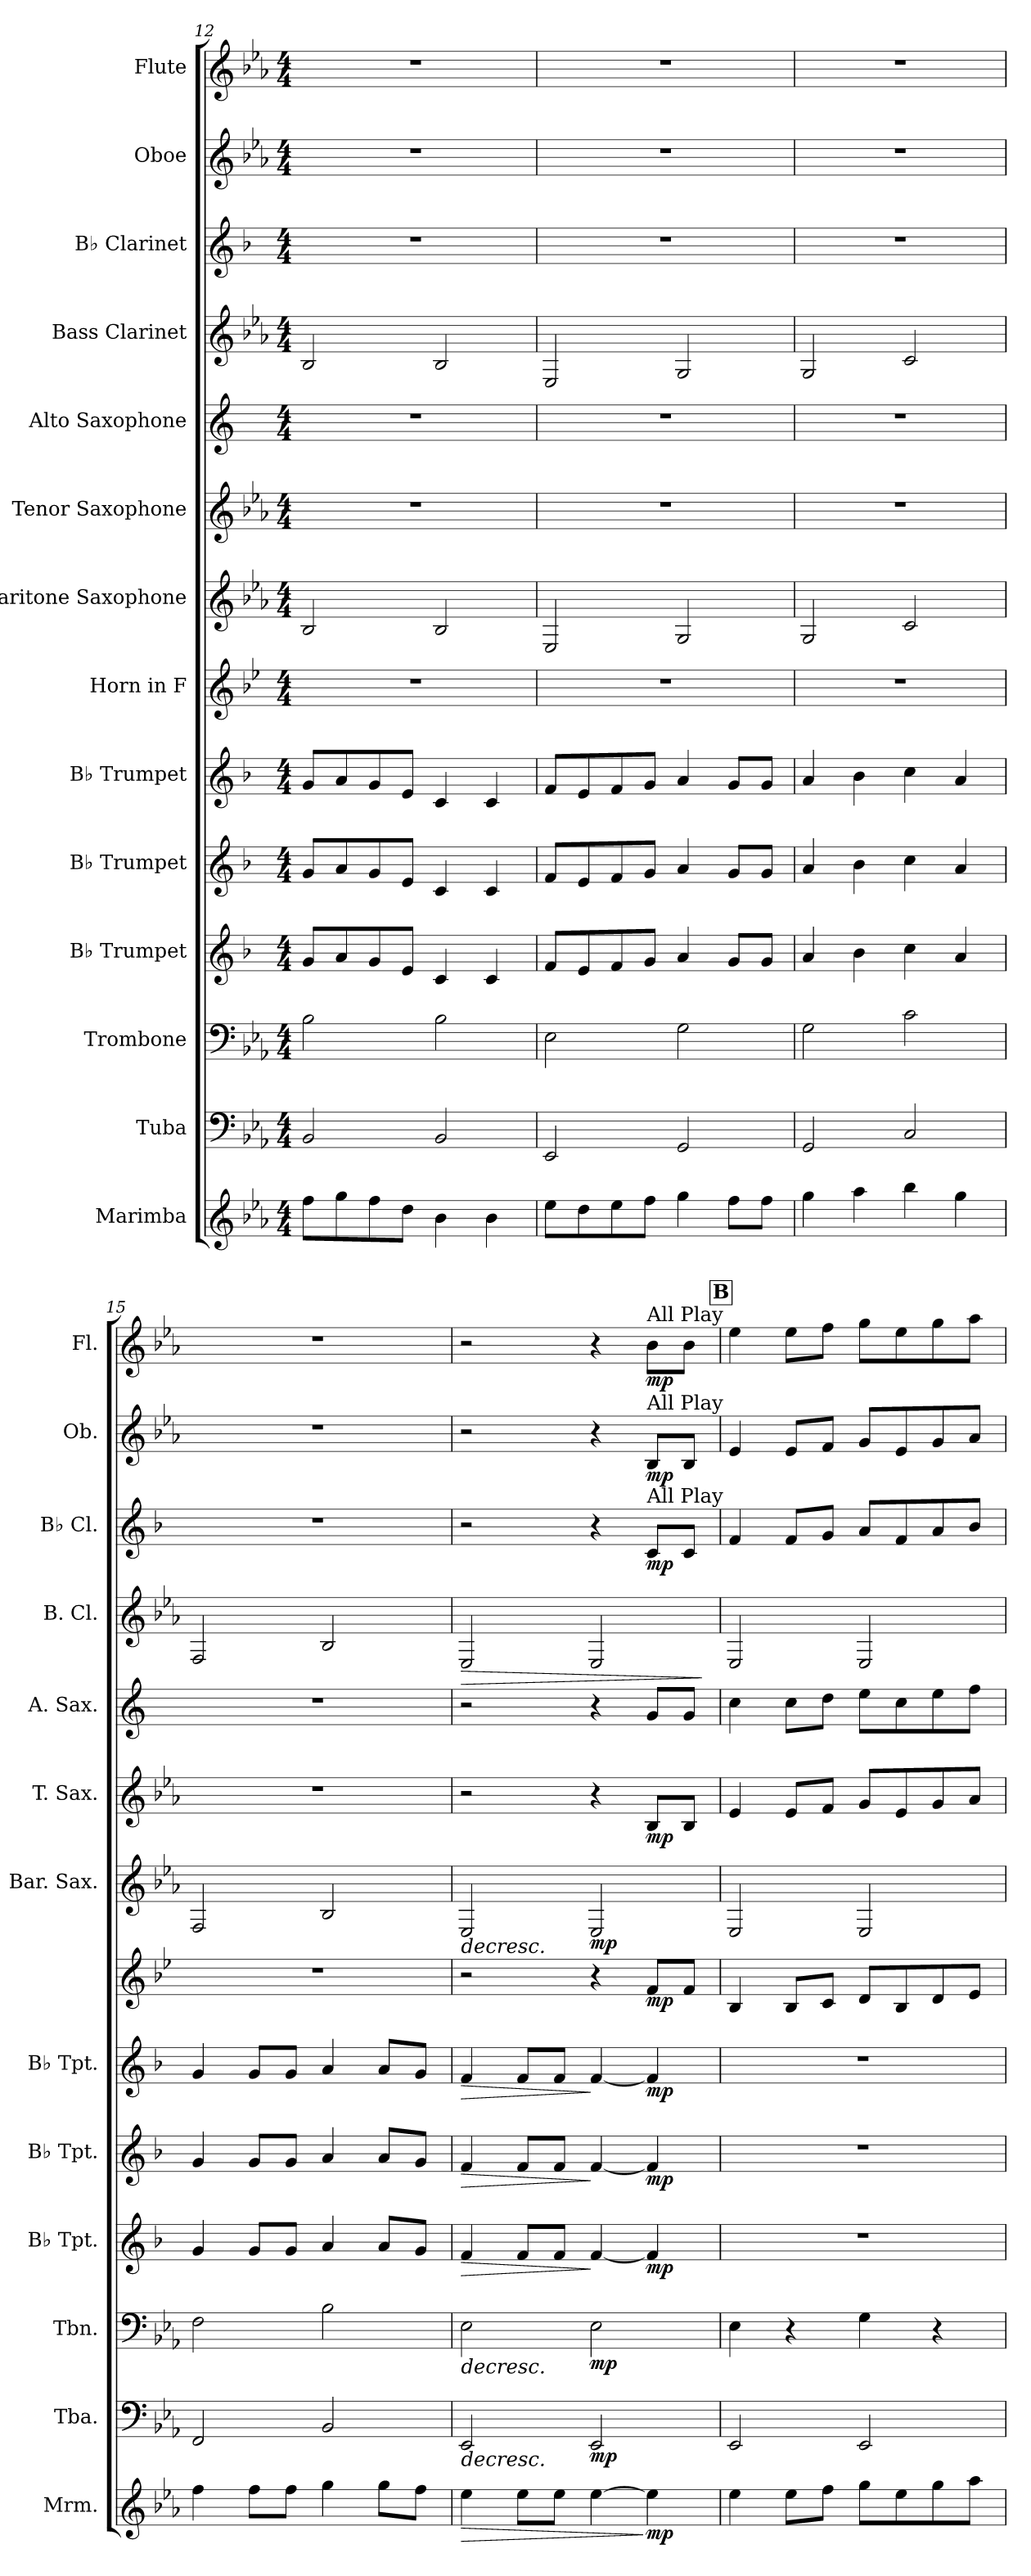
**kern	**dynam	**kern	**dynam	**kern	**dynam	**kern	**dynam	**kern	**dynam	**kern	**dynam	**kern	**dynam	**kern	**dynam	**kern	**dynam	**kern	**dynam	**kern	**dynam	**kern	**dynam	**kern	**dynam	**kern	**dynam
*part14	*part14	*part13	*part13	*part12	*part12	*part11	*part11	*part10	*part10	*part9	*part9	*part8	*part8	*part7	*part7	*part6	*part6	*part5	*part5	*part4	*part4	*part3	*part3	*part2	*part2	*part1	*part1
*staff14	*staff14	*staff13	*staff13	*staff12	*staff12	*staff11	*staff11	*staff10	*staff10	*staff9	*staff9	*staff8	*staff8	*staff7	*staff7	*staff6	*staff6	*staff5	*staff5	*staff4	*staff4	*staff3	*staff3	*staff2	*staff2	*staff1	*staff1
*I"Marimba	*	*I"Tuba	*	*I"Trombone	*	*I"B♭ Trumpet	*	*I"B♭ Trumpet	*	*I"B♭ Trumpet	*	*I"Horn in F	*	*I"Baritone Saxophone	*	*I"Tenor Saxophone	*	*I"Alto Saxophone	*	*I"Bass Clarinet	*	*I"B♭ Clarinet	*	*I"Oboe	*	*I"Flute	*
*I'Mrm.	*	*I'Tba.	*	*I'Tbn.	*	*I'B♭ Tpt.	*	*I'B♭ Tpt.	*	*I'B♭ Tpt.	*	*	*	*I'Bar. Sax.	*	*I'T. Sax.	*	*I'A. Sax.	*	*I'B. Cl.	*	*I'B♭ Cl.	*	*I'Ob.	*	*I'Fl.	*
*clefG2	*	*clefF4	*	*clefF4	*	*clefG2	*	*clefG2	*	*clefG2	*	*clefG2	*	*clefG2	*	*clefG2	*	*clefG2	*	*clefG2	*	*clefG2	*	*clefG2	*	*clefG2	*
*	*	*	*	*	*	*ITrd1c2	*	*ITrd1c2	*	*ITrd1c2	*	*ITrd4c7	*	*ITrd12c21	*	*ITrd8c14	*	*ITrd5c9	*	*ITrd8c14	*	*ITrd1c2	*	*	*	*	*
*k[b-e-a-]	*	*k[b-e-a-]	*	*k[b-e-a-]	*	*k[b-e-a-]	*	*k[b-e-a-]	*	*k[b-e-a-]	*	*k[b-e-a-]	*	*k[b-e-a-]	*	*k[b-e-a-]	*	*k[b-e-a-]	*	*k[b-e-a-]	*	*k[b-e-a-]	*	*k[b-e-a-]	*	*k[b-e-a-]	*
*M4/4	*	*M4/4	*	*M4/4	*	*M4/4	*	*M4/4	*	*M4/4	*	*M4/4	*	*M4/4	*	*M4/4	*	*M4/4	*	*M4/4	*	*M4/4	*	*M4/4	*	*M4/4	*
=12	=12	=12	=12	=12	=12	=12	=12	=12	=12	=12	=12	=12	=12	=12	=12	=12	=12	=12	=12	=12	=12	=12	=12	=12	=12	=12	=12
8ff\L	.	2BB-/	.	2B-\	.	8f/L	.	8f/L	.	8f/L	.	1r	.	2BB-/	.	1r	.	1r	.	2BB-/	.	1r	.	1r	.	1r	.
8gg\	.	.	.	.	.	8g/	.	8g/	.	8g/	.	.	.	.	.	.	.	.	.	.	.	.	.	.	.	.	.
8ff\	.	.	.	.	.	8f/	.	8f/	.	8f/	.	.	.	.	.	.	.	.	.	.	.	.	.	.	.	.	.
8dd\J	.	.	.	.	.	8d/J	.	8d/J	.	8d/J	.	.	.	.	.	.	.	.	.	.	.	.	.	.	.	.	.
4b-\	.	2BB-/	.	2B-\	.	4B-/	.	4B-/	.	4B-/	.	.	.	2BB-/	.	.	.	.	.	2BB-/	.	.	.	.	.	.	.
4b-\	.	.	.	.	.	4B-/	.	4B-/	.	4B-/	.	.	.	.	.	.	.	.	.	.	.	.	.	.	.	.	.
=13	=13	=13	=13	=13	=13	=13	=13	=13	=13	=13	=13	=13	=13	=13	=13	=13	=13	=13	=13	=13	=13	=13	=13	=13	=13	=13	=13
8ee-\L	.	2EE-/	.	2E-\	.	8e-/L	.	8e-/L	.	8e-/L	.	1r	.	2EE-/	.	1r	.	1r	.	2EE-/	.	1r	.	1r	.	1r	.
8dd\	.	.	.	.	.	8d/	.	8d/	.	8d/	.	.	.	.	.	.	.	.	.	.	.	.	.	.	.	.	.
8ee-\	.	.	.	.	.	8e-/	.	8e-/	.	8e-/	.	.	.	.	.	.	.	.	.	.	.	.	.	.	.	.	.
8ff\J	.	.	.	.	.	8f/J	.	8f/J	.	8f/J	.	.	.	.	.	.	.	.	.	.	.	.	.	.	.	.	.
4gg\	.	2GG/	.	2G\	.	4g/	.	4g/	.	4g/	.	.	.	2GG/	.	.	.	.	.	2GG/	.	.	.	.	.	.	.
8ff\L	.	.	.	.	.	8f/L	.	8f/L	.	8f/L	.	.	.	.	.	.	.	.	.	.	.	.	.	.	.	.	.
8ff\J	.	.	.	.	.	8f/J	.	8f/J	.	8f/J	.	.	.	.	.	.	.	.	.	.	.	.	.	.	.	.	.
=14	=14	=14	=14	=14	=14	=14	=14	=14	=14	=14	=14	=14	=14	=14	=14	=14	=14	=14	=14	=14	=14	=14	=14	=14	=14	=14	=14
4gg\	.	2GG/	.	2G\	.	4g/	.	4g/	.	4g/	.	1r	.	2GG/	.	1r	.	1r	.	2GG/	.	1r	.	1r	.	1r	.
4aa-\	.	.	.	.	.	4a-\	.	4a-\	.	4a-\	.	.	.	.	.	.	.	.	.	.	.	.	.	.	.	.	.
4bb-\	.	2C/	.	2c\	.	4b-\	.	4b-\	.	4b-\	.	.	.	2C/	.	.	.	.	.	2C/	.	.	.	.	.	.	.
4gg\	.	.	.	.	.	4g/	.	4g/	.	4g/	.	.	.	.	.	.	.	.	.	.	.	.	.	.	.	.	.
=15	=15	=15	=15	=15	=15	=15	=15	=15	=15	=15	=15	=15	=15	=15	=15	=15	=15	=15	=15	=15	=15	=15	=15	=15	=15	=15	=15
4ff\	.	2FF/	.	2F\	.	4f/	.	4f/	.	4f/	.	1r	.	2FF/	.	1r	.	1r	.	2FF/	.	1r	.	1r	.	1r	.
8ff\L	.	.	.	.	.	8f/L	.	8f/L	.	8f/L	.	.	.	.	.	.	.	.	.	.	.	.	.	.	.	.	.
8ff\J	.	.	.	.	.	8f/J	.	8f/J	.	8f/J	.	.	.	.	.	.	.	.	.	.	.	.	.	.	.	.	.
4gg\	.	2BB-/	.	2B-\	.	4g/	.	4g/	.	4g/	.	.	.	2BB-/	.	.	.	.	.	2BB-/	.	.	.	.	.	.	.
8gg\L	.	.	.	.	.	8g/L	.	8g/L	.	8g/L	.	.	.	.	.	.	.	.	.	.	.	.	.	.	.	.	.
8ff\J	.	.	.	.	.	8f/J	.	8f/J	.	8f/J	.	.	.	.	.	.	.	.	.	.	.	.	.	.	.	.	.
=16	=16	=16	=16	=16	=16	=16	=16	=16	=16	=16	=16	=16	=16	=16	=16	=16	=16	=16	=16	=16	=16	=16	=16	=16	=16	=16	=16
!	!LO:HP:b	!	!LO:HP:b	!	!LO:HP:b	!	!LO:HP:b	!	!LO:HP:b	!	!LO:HP:b	!	!	!	!LO:HP:b	!	!	!	!	!	!LO:HP:b	!	!	!	!	!	!
4ee-\	>	2EE-/	>	2E-\	>	4e-/	>	4e-/	>	4e-/	>	2r	.	2EE-/	>	2r	.	2r	.	2EE-/	>	2r	.	2r	.	2r	.
8ee-\L	.	.	.	.	.	8e-/L	.	8e-/L	.	8e-/L	.	.	.	.	.	.	.	.	.	.	.	.	.	.	.	.	.
8ee-\J	.	.	.	.	.	8e-/J	.	8e-/J	.	8e-/J	.	.	.	.	.	.	.	.	.	.	.	.	.	.	.	.	.
!	!	!	!LO:DY:b	!	!LO:DY:b	!	!	!	!	!	!	!	!	!	!LO:DY:b	!	!	!	!	!	!	!	!	!	!	!	!
[4ee-\	.	2EE-/	mp	2E-\	mp	[4e-/	]	[4e-/	]	[4e-/	]	4r	.	2EE-/	mp	4r	.	4r	.	2EE-/	.	4r	.	4r	.	4r	.
!	!	!	!	!	!	!	!	!	!	!	!	!	!	!	!	!	!	!	!	!	!	!	!	!	!	!LO:TX:a:t=All Play	!
!	!	!	!	!	!	!	!	!	!	!	!	!	!	!	!	!	!	!	!	!	!	!	!	!LO:TX:a:t=All Play	!	!	!
!	!	!	!	!	!	!	!	!	!	!	!	!	!	!	!	!	!	!	!	!	!	!LO:TX:a:t=All Play	!	!	!	!	!
!	!LO:DY:n=1:b	!	!	!	!	!	!LO:DY:b	!	!LO:DY:b	!	!LO:DY:b	!	!LO:DY:b	!	!	!	!LO:DY:b	!	!LO:DY:b	!	!	!	!	!	!	!	!
!	!	!	!	!	!	!	!	!	!	!	!	!	!	!	!	!	!	!	!LO:DY:n=1:a	!	!	!	!LO:DY:b	!	!LO:DY:b	!	!LO:DY:b
4ee-\]	] mp	.	.	.	.	4e-/]	mp	4e-/]	mp	4e-/]	mp	8B-/L	mp	.	.	8BB-/L	mp	8B-/L	mp mp	.	.	8B-/L	mp	8B-/L	mp	8b-\L	mp
.	.	.	.	.	.	.	.	.	.	.	.	8B-/J	.	.	.	8BB-/J	.	8B-/J	.	.	.	8B-/J	.	8B-/J	.	8b-\J	.
.	.	.	]	.	]	.	.	.	.	.	.	.	.	.	]	.	.	.	.	.	]	.	.	.	.	.	.
!!LO:PB:g=z
!!LO:REH:place=s1:a:B:fs=14:t=B
=17	=17	=17	=17	=17	=17	=17	=17	=17	=17	=17	=17	=17	=17	=17	=17	=17	=17	=17	=17	=17	=17	=17	=17	=17	=17	=17	=17
4ee-\	.	2EE-/	.	4E-\	.	1r	.	1r	.	1r	.	4E-/	.	2EE-/	.	4E-/	.	4e-\	.	2EE-/	.	4e-/	.	4e-/	.	4ee-\	.
8ee-\L	.	.	.	4r	.	.	.	.	.	.	.	8E-/L	.	.	.	8E-/L	.	8e-\L	.	.	.	8e-/L	.	8e-/L	.	8ee-\L	.
8ff\J	.	.	.	.	.	.	.	.	.	.	.	8F/J	.	.	.	8F/J	.	8f\J	.	.	.	8f/J	.	8f/J	.	8ff\J	.
8gg\L	.	2EE-/	.	4G\	.	.	.	.	.	.	.	8G/L	.	2EE-/	.	8G/L	.	8g\L	.	2EE-/	.	8g/L	.	8g/L	.	8gg\L	.
8ee-\	.	.	.	.	.	.	.	.	.	.	.	8E-/	.	.	.	8E-/	.	8e-\	.	.	.	8e-/	.	8e-/	.	8ee-\	.
8gg\	.	.	.	4r	.	.	.	.	.	.	.	8G/	.	.	.	8G/	.	8g\	.	.	.	8g/	.	8g/	.	8gg\	.
8aa-\J	.	.	.	.	.	.	.	.	.	.	.	8A-/J	.	.	.	8A-/J	.	8a-\J	.	.	.	8a-/J	.	8a-/J	.	8aa-\J	.
=	=	=	=	=	=	=	=	=	=	=	=	=	=	=	=	=	=	=	=	=	=	=	=	=	=	=	=
*-	*-	*-	*-	*-	*-	*-	*-	*-	*-	*-	*-	*-	*-	*-	*-	*-	*-	*-	*-	*-	*-	*-	*-	*-	*-	*-	*-
